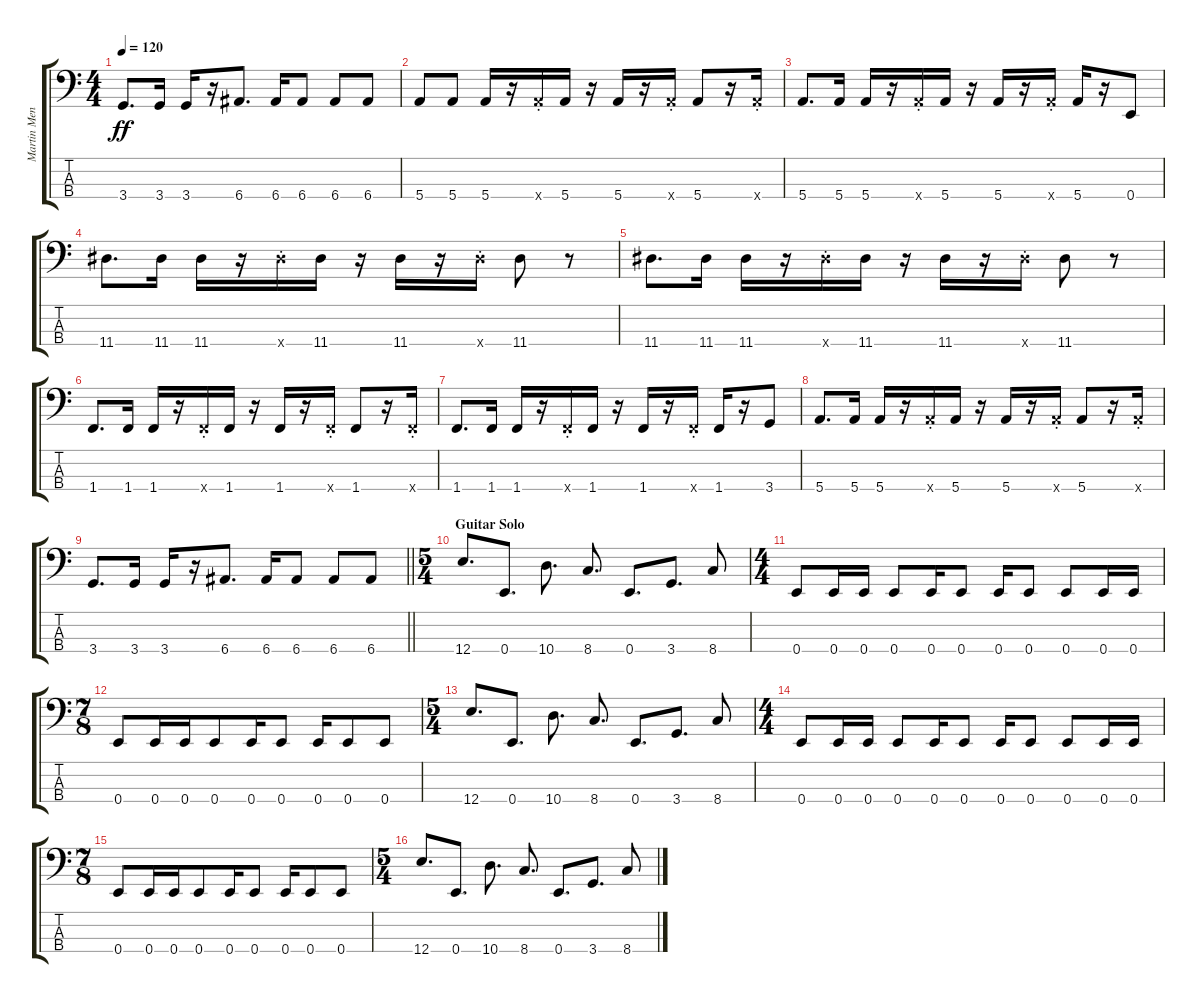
\track ("Martin Mendez - Bass" "Martin Men") {instrument electricbassfinger}
\staff {score tabs}
\tuning (G2 D2 A1 E1) {hide}
\ts (4 4)
\tempo 120
\clef f4
\ks c
3.4.8{d dy ff} 3.4.16 3.4.16 r.16 6.4.8{d} 6.4.16 6.4.8 6.4.8 6.4.8 |
5.4.8 5.4.8 5.4.16 r.16 5.4{st x}.16 5.4.16 r.16 5.4.16 r.16 5.4{st x}.16 5.4.8 r.16 5.4{st x}.16 |
5.4.8{d} 5.4.16 5.4.16 r.16 5.4{st x}.16 5.4.16 r.16 5.4.16 r.16 5.4{st x}.16 5.4.16 r.16 0.4.8 |
11.4.8{d} 11.4.16 11.4.16 r.16 11.4{st x}.16 11.4.16 r.16 11.4.16 r.16 11.4{st x}.16 11.4.8 r.8 |
11.4.8{d} 11.4.16 11.4.16 r.16 11.4{st x}.16 11.4.16 r.16 11.4.16 r.16 11.4{st x}.16 11.4.8 r.8 |
1.4.8{d} 1.4.16 1.4.16 r.16 1.4{st x}.16 1.4.16 r.16 1.4.16 r.16 1.4{st x}.16 1.4.8 r.16 1.4{st x}.16 |
1.4.8{d} 1.4.16 1.4.16 r.16 1.4{st x}.16 1.4.16 r.16 1.4.16 r.16 1.4{st x}.16 1.4.16 r.16 3.4.8 |
5.4.8{d} 5.4.16 5.4.16 r.16 5.4{st x}.16 5.4.16 r.16 5.4.16 r.16 5.4{st x}.16 5.4.8 r.16 5.4{st x}.16 |
\barLineRight lightlight
3.4.8{d} 3.4.16 3.4.16 r.16 6.4.8{d} 6.4.16 6.4.8 6.4.8 6.4.8 |
\ts (5 4)
\section ("" "Guitar Solo")
12.4.8{d} 0.4.8{d} 10.4.8{d} 8.4.8{d} 0.4.8{d} 3.4.8{d} 8.4.8 |
\ts (4 4)
0.4.8 0.4.16 0.4.16 0.4.8 0.4.16 0.4.8 0.4.16 0.4.8 0.4.8 0.4.16 0.4.16 |
\ts (7 8)
0.4.8 0.4.16 0.4.16 0.4.8 0.4.16 0.4.8 0.4.16 0.4.8 0.4.8 |
\ts (5 4)
12.4.8{d} 0.4.8{d} 10.4.8{d} 8.4.8{d} 0.4.8{d} 3.4.8{d} 8.4.8 |
\ts (4 4)
0.4.8 0.4.16 0.4.16 0.4.8 0.4.16 0.4.8 0.4.16 0.4.8 0.4.8 0.4.16 0.4.16 |
\ts (7 8)
0.4.8 0.4.16 0.4.16 0.4.8 0.4.16 0.4.8 0.4.16 0.4.8 0.4.8 |
\ts (5 4)
12.4.8{d} 0.4.8{d} 10.4.8{d} 8.4.8{d} 0.4.8{d} 3.4.8{d} 8.4.8
